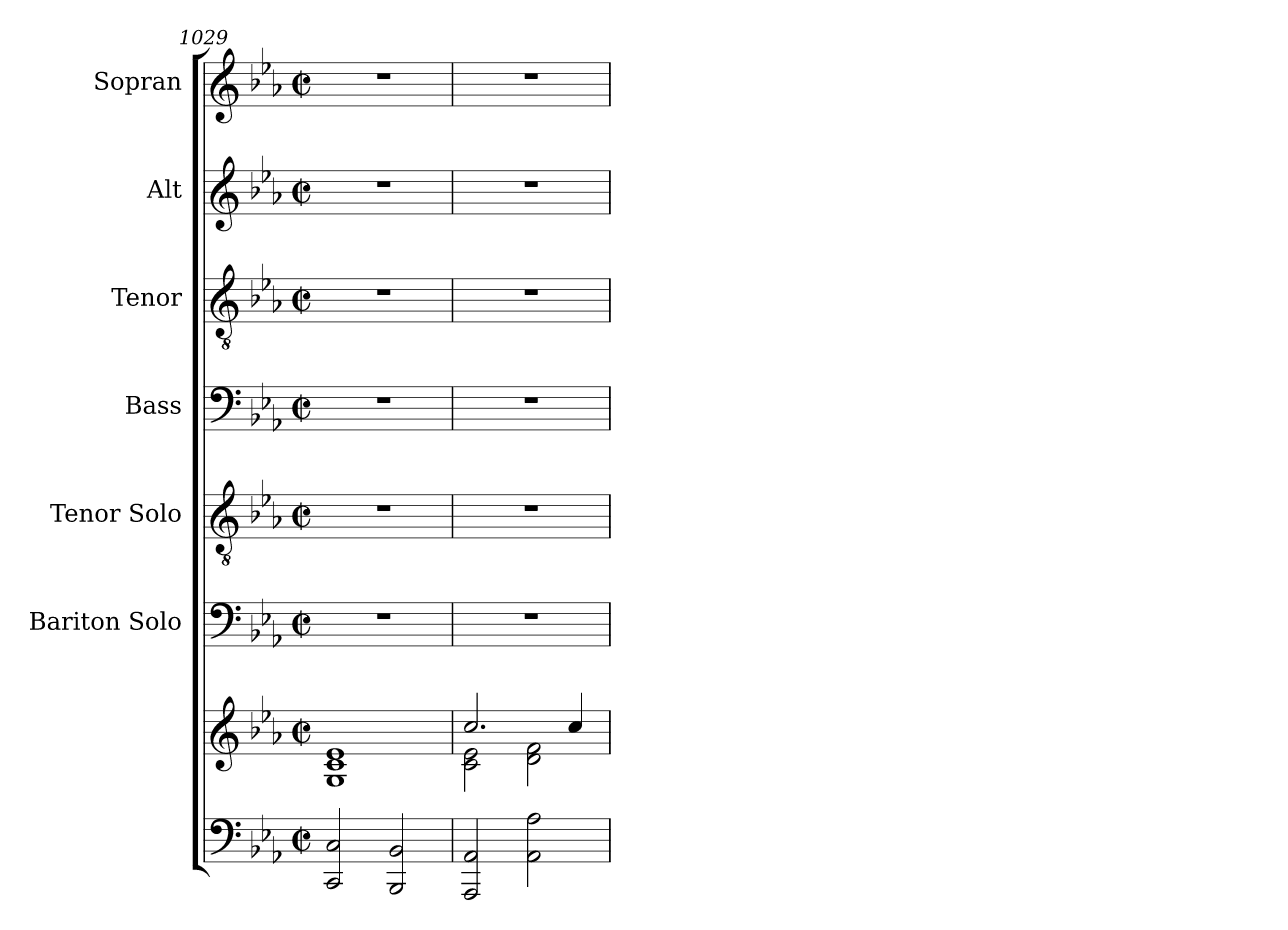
**kern	**kern	**kern	**kern	**kern	**kern	**kern	**kern
*part7	*part7	*part6	*part5	*part4	*part3	*part2	*part1
*staff8	*staff7	*staff6	*staff5	*staff4	*staff3	*staff2	*staff1
*	*	*I"Bariton Solo	*I"Tenor Solo	*I"Bass	*I"Tenor	*I"Alt	*I"Sopran
*	*	*	*	*I'B.	*I'T.	*I'A.	*I'S.
*clefF4	*clefG2	*clefF4	*clefGv2	*clefF4	*clefGv2	*clefG2	*clefG2
*k[b-e-a-]	*k[b-e-a-]	*k[b-e-a-]	*k[b-e-a-]	*k[b-e-a-]	*k[b-e-a-]	*k[b-e-a-]	*k[b-e-a-]
*E-:	*E-:	*E-:	*E-:	*E-:	*E-:	*E-:	*E-:
*M2/2	*M2/2	*M2/2	*M2/2	*M2/2	*M2/2	*M2/2	*M2/2
*met(c|)	*met(c|)	*met(c|)	*met(c|)	*met(c|)	*met(c|)	*met(c|)	*met(c|)
=1029	=1029	=1029	=1029	=1029	=1029	=1029	=1029
2CC/ 2C/	1G 1c 1e-	1r	1r	1r	1r	1r	1r
2BBB-/ 2BB-/	.	.	.	.	.	.	.
=1030	=1030	=1030	=1030	=1030	=1030	=1030	=1030
*	*^	*	*	*	*	*	*
2AAA-/ 2AA-/	2.cc/	2c\ 2e-\	1r	1r	1r	1r	1r	1r
2AA-\ 2A-\	.	2d\ 2f\	.	.	.	.	.	.
.	4cc/	.	.	.	.	.	.	.
*	*v	*v	*	*	*	*	*	*
=	=	=	=	=	=	=	=
*-	*-	*-	*-	*-	*-	*-	*-
